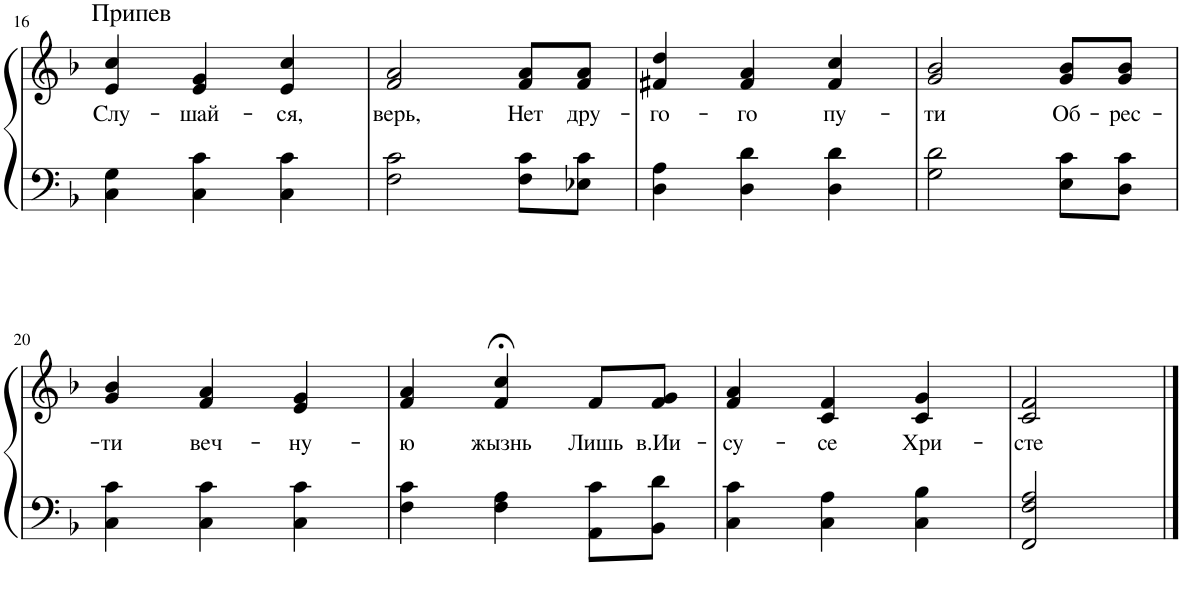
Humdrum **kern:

**kern	**kern	**text
*part1	*part1	*part1
*staff2	*staff1	*staff1
*I"Piano	*	*
*I'Pno.	*	*
!!LO:PB:g=z
*clefF4	*clefG2	*
*k[b-]	*k[b-]	*
*M3/4	*M3/4	*
=16	=16	=16
!	!LO:TX:a:t=Припев	!
!	!	!LO:LY:b
4C\ 4G\	4e/ 4cc/	Слу-
!	!	!LO:LY:b
4C\ 4c\	4e/ 4g/	-шай-
!	!	!LO:LY:b
4C\ 4c\	4e/ 4cc/	-ся,
=17	=17	=17
!	!	!LO:LY:b
2F\ 2c\	2f/ 2a/	верь,
!	!	!LO:LY:b
8F\ 8c\L	8f/ 8a/L	Нет
!	!	!LO:LY:b
8E-X\ 8c\J	8f/ 8a/J	дру-
=18	=18	=18
!	!	!LO:LY:b
4D\ 4A\	4f#X/ 4dd/	-го-
!	!	!LO:LY:b
4D\ 4d\	4f#/ 4a/	-го
!	!	!LO:LY:b
4D\ 4d\	4f#/ 4cc/	пу-
=19	=19	=19
!	!	!LO:LY:b
2G\ 2d\	2g/ 2b-/	-ти
!	!	!LO:LY:b
8E\ 8c\L	8g/ 8b-/L	Об-
!	!	!LO:LY:b
8D\ 8c\J	8g/ 8b-/J	-рес-
!!LO:LB:g=z
=20	=20	=20
!	!	!LO:LY:b
4C\ 4c\	4g/ 4b-/	-ти
!	!	!LO:LY:b
4C\ 4c\	4f/ 4a/	веч-
!	!	!LO:LY:b
4C\ 4c\	4e/ 4g/	-ну-
=21	=21	=21
!	!	!LO:LY:b
4F\ 4c\	4f/ 4a/	-ю
!	!	!LO:LY:b
4F\ 4A\	4f/;< 4cc/;<	жызнь
!	!	!LO:LY:b
8AA\ 8c\L	8f/L	Лишь
!	!	!LO:LY:b
8BB-\ 8d\J	8f/ 8g/J	в.Ии-
=22	=22	=22
!	!	!LO:LY:b
4C\ 4c\	4f/ 4a/	-су-
!	!	!LO:LY:b
4C\ 4A\	4c/ 4f/	-се
!	!	!LO:LY:b
4C\ 4B-\	4c/ 4g/	Хри-
=23	=23	=23
!	!	!LO:LY:b
2FF/ 2F/ 2A/	2c/ 2f/	-сте
==	==	==
*-	*-	*-
